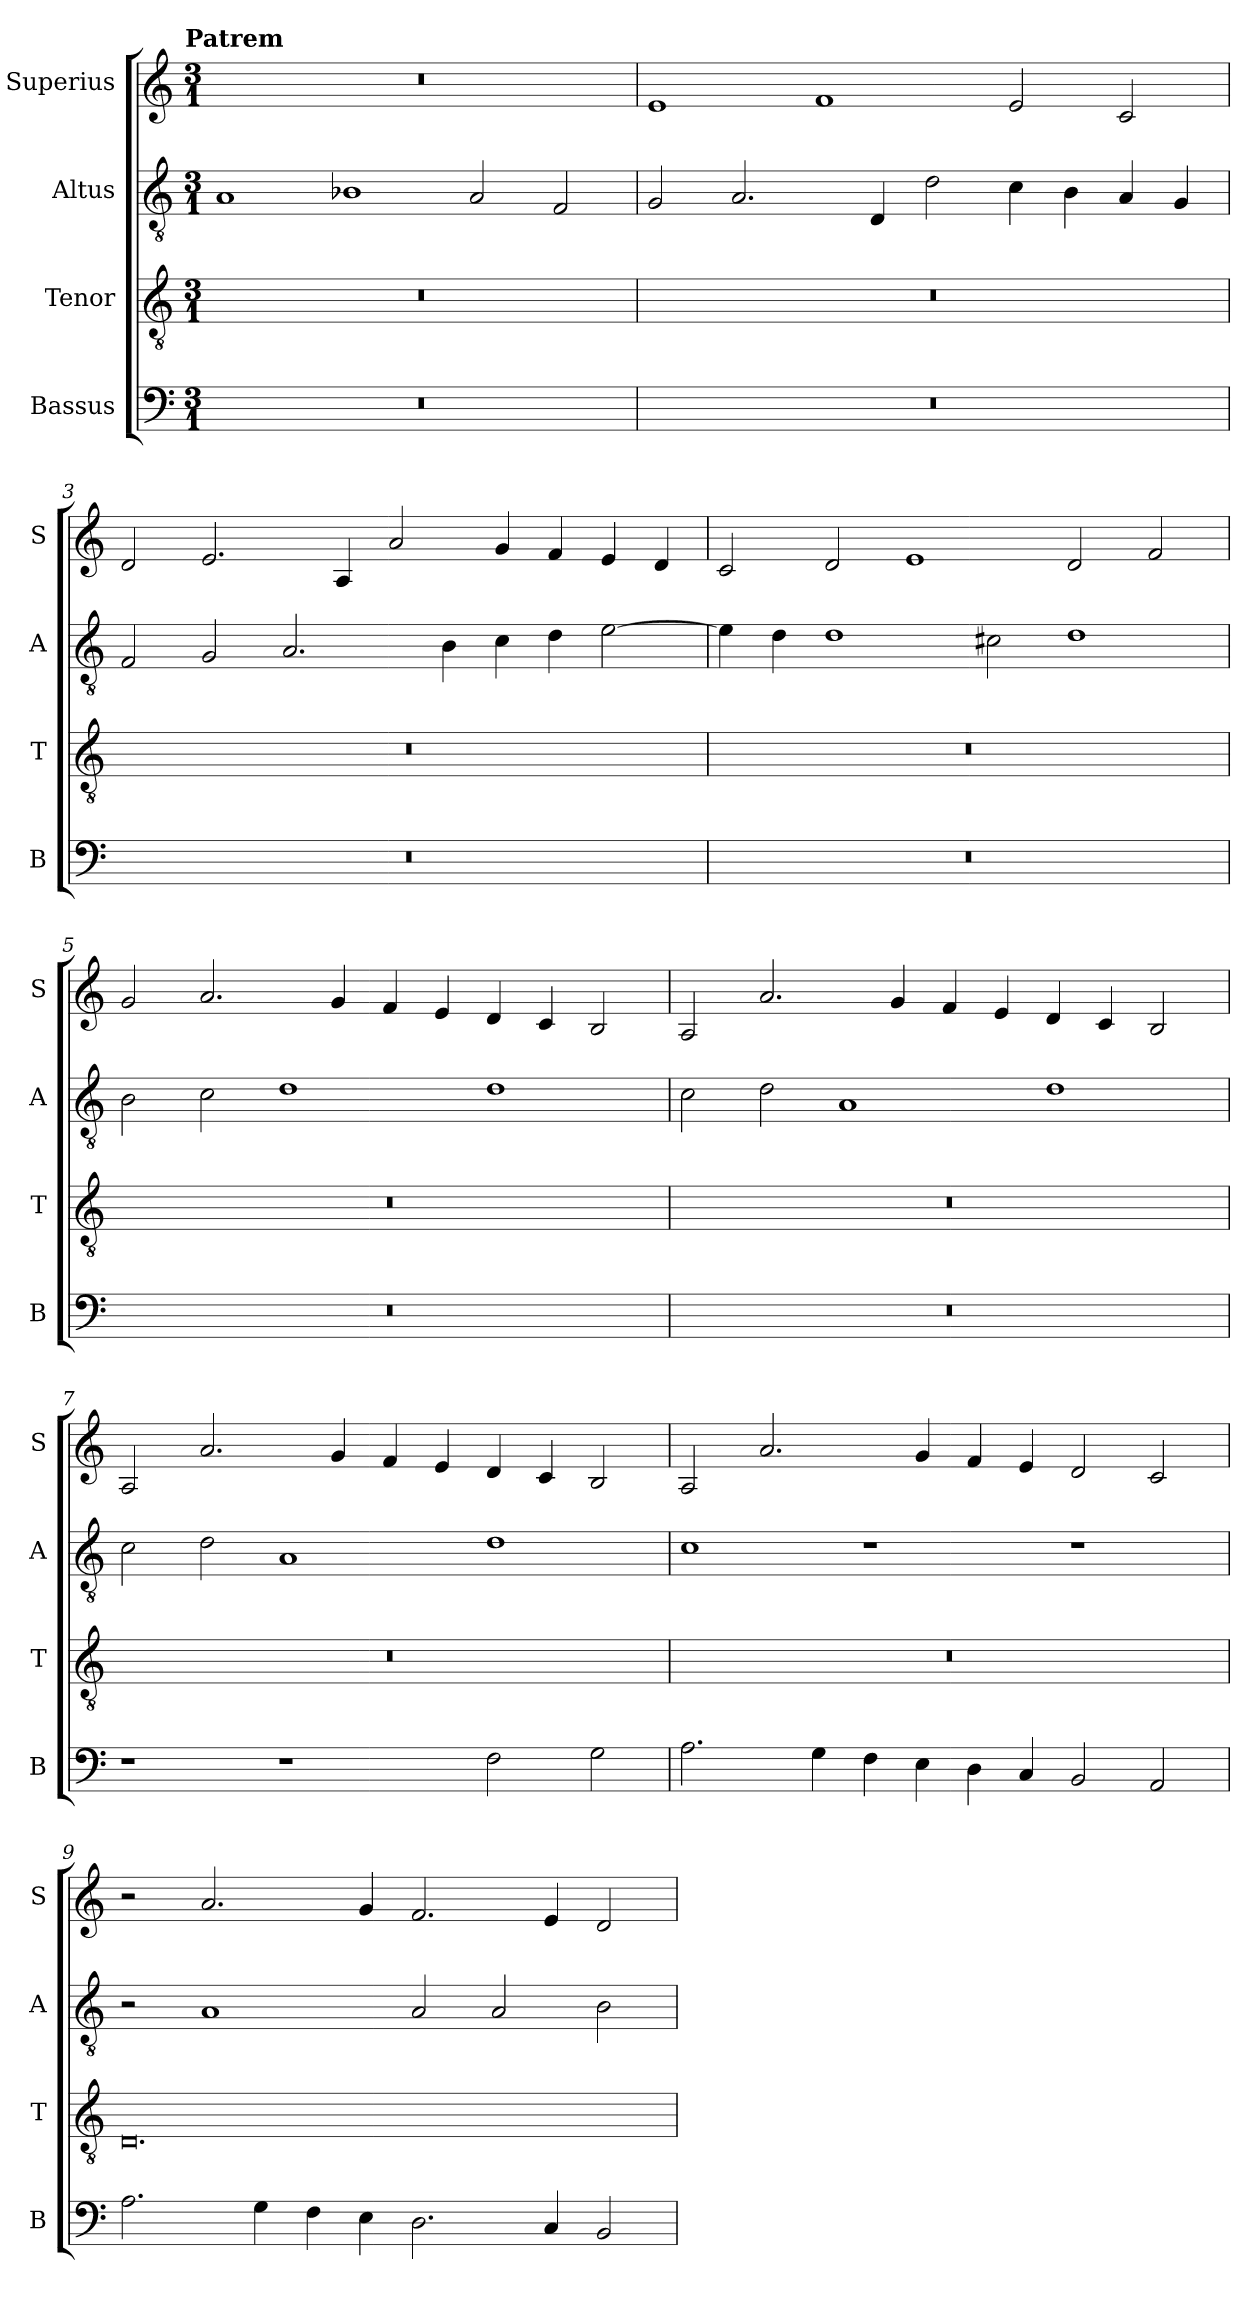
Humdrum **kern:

**kern	**kern	**kern	**kern
*part4	*part3	*part2	*part1
*staff4	*staff3	*staff2	*staff1
*I"Bassus	*I"Tenor	*I"Altus	*I"Superius
*I'B	*I'T	*I'A	*I'S
*clefF4	*clefGv2	*clefGv2	*clefG2
*k[]	*k[]	*k[]	*k[]
!!LO:TX:omd:t=Patrem
*M3/1	*M3/1	*M3/1	*M3/1
=1	=1	=1	=1
0.r	0.r	1A	0.r
.	.	1B-X	.
.	.	2A/	.
.	.	2F/	.
=2	=2	=2	=2
0.r	0.r	2G/	1e
.	.	2.A/	.
.	.	.	1f
.	.	4D/	.
.	.	2d\	.
.	.	4c\	2e/
.	.	4B\	.
.	.	4A/	2c/
.	.	4G/	.
=3	=3	=3	=3
0.r	0.r	2F/	2d/
.	.	2G/	2.e/
.	.	2.A/	.
.	.	.	4A/
.	.	.	2a/
.	.	4B\	.
.	.	4c\	4g/
.	.	4d\	4f/
.	.	[2e\	4e/
.	.	.	4d/
=4	=4	=4	=4
0.r	0.r	4e\]	2c/
.	.	4d\	.
.	.	1d	2d/
.	.	.	1e
.	.	2c#X\	.
.	.	1d	2d/
.	.	.	2f/
=5	=5	=5	=5
0.r	0.r	2B\	2g/
.	.	2c\	2.a/
.	.	1d	.
.	.	.	4g/
.	.	.	4f/
.	.	.	4e/
.	.	1d	4d/
.	.	.	4c/
.	.	.	2B/
=6	=6	=6	=6
0.r	0.r	2c\	2A/
.	.	2d\	2.a/
.	.	1A	.
.	.	.	4g/
.	.	.	4f/
.	.	.	4e/
.	.	1d	4d/
.	.	.	4c/
.	.	.	2B/
=7	=7	=7	=7
1r	0.r	2c\	2A/
.	.	2d\	2.a/
1r	.	1A	.
.	.	.	4g/
.	.	.	4f/
.	.	.	4e/
2F\	.	1d	4d/
.	.	.	4c/
2G\	.	.	2B/
=8	=8	=8	=8
2.A\	0.r	1c	2A/
.	.	.	2.a/
4G\	.	.	.
4F\	.	1r	.
4E\	.	.	4g/
4D\	.	.	4f/
4C/	.	.	4e/
2BB/	.	1r	2d/
2AA/	.	.	2c/
=9	=9	=9	=9
2.A\	0.D	2r	2r
.	.	1A	2.a/
4G\	.	.	.
4F\	.	.	.
4E\	.	.	4g/
2.D\	.	2A/	2.f/
.	.	2A/	.
4C/	.	.	4e/
2BB/	.	2B\	2d/
=	=	=	=
*-	*-	*-	*-
